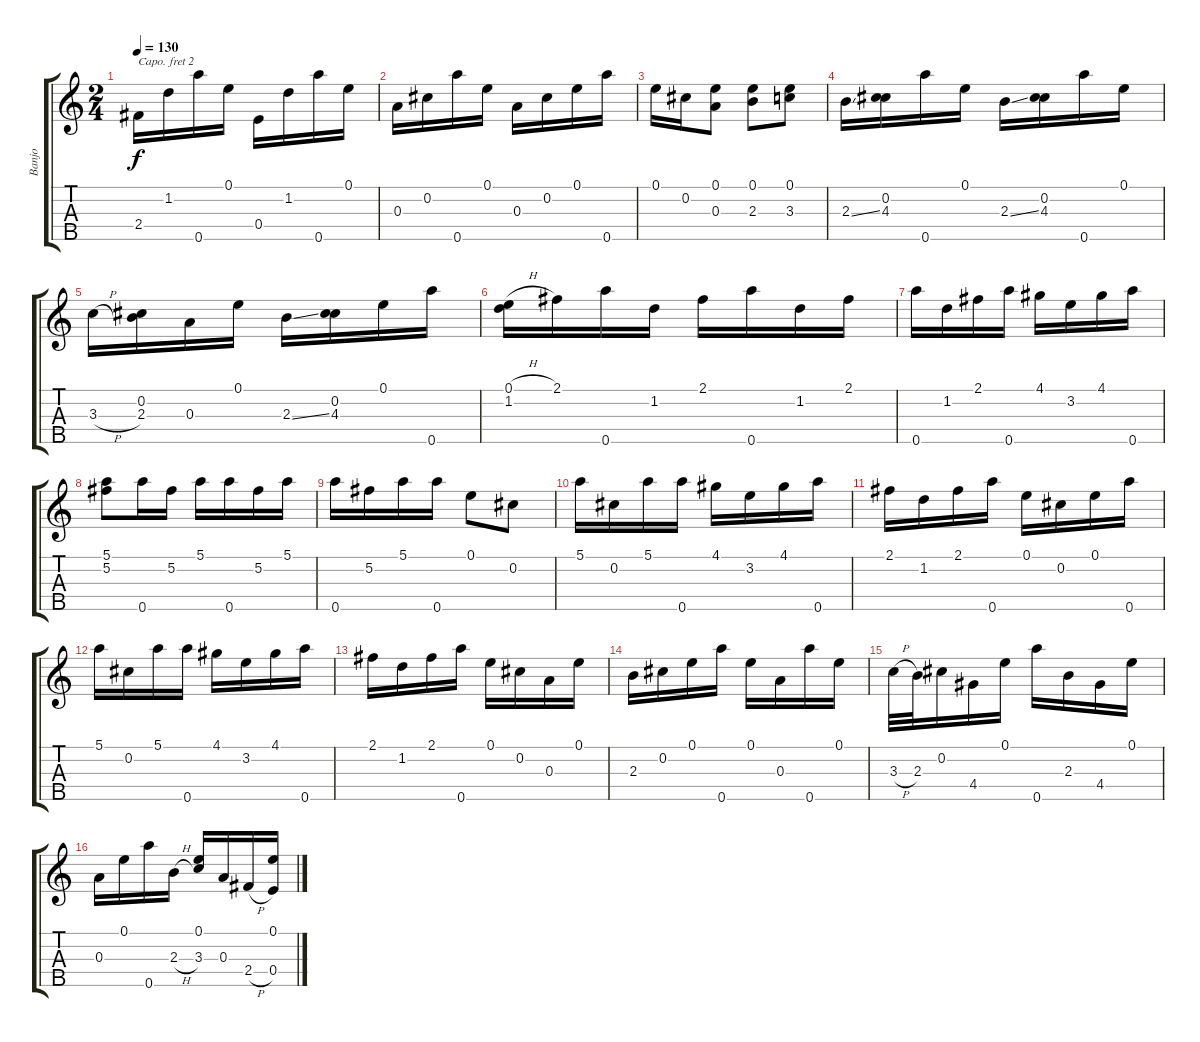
\track ("Banjo" "Banjo") {instrument banjo}
\staff {score tabs}
\capo 2
\tuning (D4 B3 G3 D3 G4) {hide}
\displaytranspose 12
\ts (2 4)
\tempo 130
\clef g2
\ks c
2.4.16{dy f} 1.2.16 0.5.16 0.1.16 0.4.16 1.2.16 0.5.16 0.1.16 |
0.3.16 0.2.16 0.5.16 0.1.16 0.3.16 0.2.16 0.1.16 0.5.16 |
0.1.16 0.2.16 (0.1 0.3).8 (0.1 2.3).8 (0.1 3.3).8 |
2.3{ss}.16 (0.2 4.3).16 0.5.16 0.1.16 2.3{ss}.16 (0.2 4.3).16 0.5.16 0.1.16 |
3.3{h}.16 (0.2 2.3).16 0.3.16 0.1.16 2.3{ss}.16 (0.2 4.3).16 0.1.16 0.5.16 |
(0.1{h} 1.2).16 2.1.16 0.5.16 1.2.16 2.1.16 0.5.16 1.2.16 2.1.16 |
0.5.16 1.2.16 2.1.16 0.5.16 4.1.16 3.2.16 4.1.16 0.5.16 |
(5.1 5.2).8 0.5.16 5.2.16 5.1.16 0.5.16 5.2.16 5.1.16 |
0.5.16 5.2.16 5.1.16 0.5.16 0.1.8 0.2.8 |
5.1.16 0.2.16 5.1.16 0.5.16 4.1.16 3.2.16 4.1.16 0.5.16 |
2.1.16 1.2.16 2.1.16 0.5.16 0.1.16 0.2.16 0.1.16 0.5.16 |
5.1.16 0.2.16 5.1.16 0.5.16 4.1.16 3.2.16 4.1.16 0.5.16 |
2.1.16 1.2.16 2.1.16 0.5.16 0.1.16 0.2.16 0.3.16 0.1.16 |
2.3.16 0.2.16 0.1.16 0.5.16 0.1.16 0.3.16 0.5.16 0.1.16 |
3.3{h}.32 2.3.32 0.2.16 4.4.16 0.1.16 0.5.16 2.3.16 4.4.16 0.1.16 |
0.3.16 0.1.16 0.5.16 2.3{h}.16 (0.1 3.3).16 0.3.16 2.4{h}.16 (0.1 0.4).16
